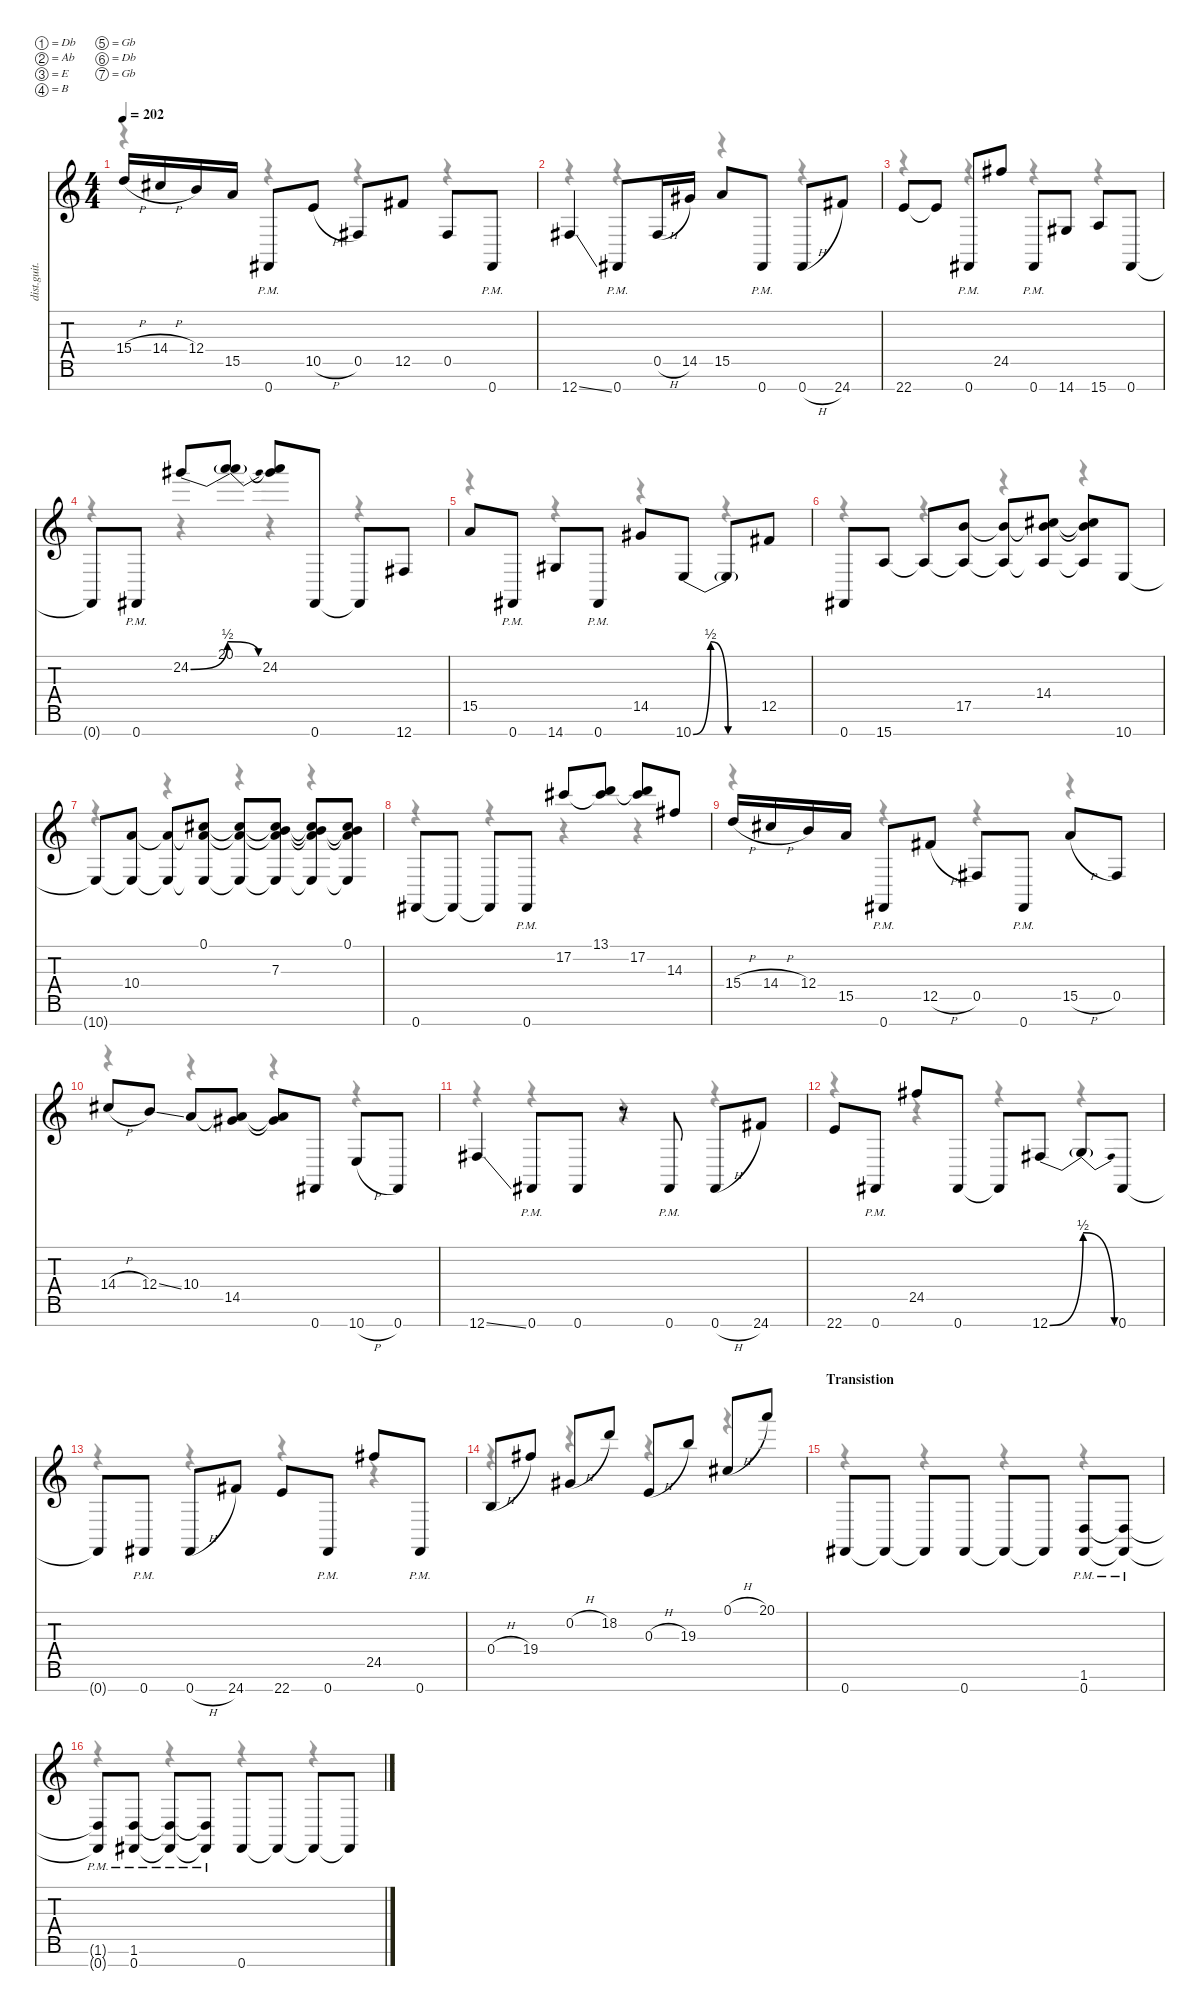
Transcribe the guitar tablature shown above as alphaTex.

\defaultSystemsLayout 4
\hideDynamics
\bracketExtendMode nobrackets
\track ("Sean Price" "dist.guit.") {instrument distortionguitar}
\staff {score tabs}
\tuning (Db4 Ab3 E3 B2 Gb2 Db2 Gb1)
\voice
\ts (4 4)
\tempo 202
\clef g2
\ks c
15.4{h}.16{dy f beam Up} 14.4{h acc #}.16{beam Up} 12.4.16{beam Up} 15.5.16{beam Up} 0.7{pm acc #}.8{beam Up} 10.5{h}.8{beam Up} 0.5{acc #}.8{beam Up} 12.5{acc #}.8{beam Up} 0.5{acc #}.8{beam Up} 0.7{pm acc #}.8{beam Up} |
12.7{ss acc #}.4{beam Up} 0.7{pm acc #}.8{beam Up} 0.5{h acc #}.16{beam Up} 14.5{acc #}.16{beam Up} 15.5.8{beam Up} 0.7{pm acc #}.8{beam Up} 0.7{h acc #}.8{beam Up} 24.7{acc #}.8{beam Up} |
22.7.8{beam Up} 22.7{t}.8{beam Up} 0.7{pm acc #}.8{beam Up} 24.5{acc #}.8{beam Up} 0.7{pm acc #}.8{beam Up} 14.7{acc #}.8{beam Up} 15.7.8{beam Up} 0.7{acc #}.8{beam Up} |
0.7{t acc #}.8{beam Up} 0.7{pm acc #}.8{beam Up} 24.2{be (bend 0 0 60 2) acc #}.8{beam Up} (20.1 24.2{be (release 0 2 60 0) t}).8{beam Up} (20.1{t} 24.2{acc #}).8{beam Up} 0.7{acc #}.8{beam Up} 0.7{t acc #}.8{beam Up} 12.7{acc #}.8{beam Up} |
15.5.8{beam Up} 0.7{pm acc #}.8{beam Up} 14.7{acc #}.8{beam Up} 0.7{pm acc #}.8{beam Up} 14.5{acc #}.8{beam Up} 10.7{be (bendrelease 0 0 30 2 30 2 60 0)}.8{beam Up} 10.7{be (hold 0 0 60 0) t}.8{beam Up} 12.5{acc #}.8{beam Up} |
0.7{acc #}.8{beam Up} 15.7.8{beam Up} 15.7{t}.8{beam Up} (17.5 15.7{t}).8{beam Up} (17.5{t} 15.7{t}).8{beam Up} (14.4{acc #} 17.5{t} 15.7{t}).8{beam Up} (14.4{t acc #} 17.5{t} 15.7{t}).8{beam Up} 10.7.8{beam Up} |
10.7{t}.8{beam Up} (10.4 10.7{t}).8{beam Up} (10.4{t} 10.7{t}).8{beam Up} (0.1{acc #} 10.4{t} 10.7{t}).8{beam Up} (0.1{t acc #} 10.4{t} 10.7{t}).8{beam Up} (0.1{t acc #} 7.3 10.4{t} 10.7{t}).8{beam Up} (0.1{t acc #} 7.3{t} 10.4{t} 10.7{t}).8{beam Up} (0.1{acc #} 7.3{t} 10.4{t} 10.7{t}).8{beam Up} |
0.7{acc #}.8{beam Up} 0.7{t acc #}.8{beam Up} 0.7{t acc #}.8{beam Up} 0.7{pm acc #}.8{beam Up} 17.2{acc #}.8{beam Up} (13.1 17.2{t acc #}).8{beam Up} (13.1{t} 17.2{acc #}).8{beam Up} 14.3{acc #}.8{beam Up} |
15.4{h}.16{beam Up} 14.4{h acc #}.16{beam Up} 12.4.16{beam Up} 15.5.16{beam Up} 0.7{pm acc #}.8{beam Up} 12.5{h acc #}.8{beam Up} 0.5{acc #}.8{beam Up} 0.7{pm acc #}.8{beam Up} 15.5{h}.8{beam Up} 0.5{acc #}.8{beam Up} |
14.4{h acc #}.8{beam Up} 12.4{ss}.8{beam Up} 10.4.8{beam Up} (10.4{t} 14.5{acc #}).8{beam Up} (10.4{t} 14.5{t acc #}).8{beam Up} 0.7{acc #}.8{beam Up} 10.7{h}.8{beam Up} 0.7{acc #}.8{beam Up} |
12.7{ss acc #}.4{beam Up} 0.7{pm acc #}.8{beam Up} 0.7{acc #}.8{beam Up} r.8{beam Up} 0.7{pm acc #}.8{beam Up} 0.7{h acc #}.8{beam Up} 24.7{acc #}.8{beam Up} |
22.7.8{beam Up} 0.7{pm acc #}.8{beam Up} 24.5{acc #}.8{beam Up} 0.7{acc #}.8{beam Up} 0.7{t acc #}.8{beam Up} 12.7{be (bend 0 0 60 2) acc #}.8{beam Up} 12.7{be (release 0 2 60 0) t}.8{beam Up} 0.7{acc #}.8{beam Up} |
0.7{t acc #}.8{beam Up} 0.7{pm acc #}.8{beam Up} 0.7{h acc #}.8{beam Up} 24.7{acc #}.8{beam Up} 22.7.8{beam Up} 0.7{pm acc #}.8{beam Up} 24.5{acc #}.8{beam Up} 0.7{pm acc #}.8{beam Up} |
0.4{h}.8{beam Up} 19.4{acc #}.8{beam Up} 0.2{h acc #}.8{beam Up} 18.2.8{beam Up} 0.3{h}.8{beam Up} 19.3.8{beam Up} 0.1{h acc #}.8{beam Up} 20.1.8{beam Up} |
\section ("" "Transistion")
0.7{acc #}.8{beam Up} 0.7{t acc #}.8{beam Up} 0.7{t acc #}.8{beam Up} 0.7{acc #}.8{beam Up} 0.7{t acc #}.8{beam Up} 0.7{t acc #}.8{beam Up} (1.6{pm} 0.7{pm acc #}).8{beam Up} (1.6{pm t} 0.7{pm t acc #}).8{beam Up} |
(1.6{pm t} 0.7{pm t acc #}).8{beam Up} (1.6{pm} 0.7{pm acc #}).8{beam Up} (1.6{pm t} 0.7{pm t acc #}).8{beam Up} (1.6{pm t} 0.7{pm t acc #}).8{beam Up} 0.7{acc #}.8{beam Up} 0.7{t acc #}.8{beam Up} 0.7{t acc #}.8{beam Up} 0.7{t acc #}.8{beam Up}
\voice
\clef g2
\ottava regular
\simile none
\ks c
r.4{dy mf beam Down} r.4{beam Down} r.4{beam Down} r.4{beam Down} |
r.4{beam Down} r.4{beam Down} r.4{beam Down} r.4{beam Down} |
r.4{beam Down} r.4{beam Down} r.4{beam Down} r.4{beam Down} |
r.4{beam Down} r.4{beam Down} r.4{beam Down} r.4{beam Down} |
r.4{beam Down} r.4{beam Down} r.4{beam Down} r.4{beam Down} |
r.4{beam Down} r.4{beam Down} r.4{beam Down} r.4{beam Down} |
r.4{beam Down} r.4{beam Down} r.4{beam Down} r.4{beam Down} |
r.4{beam Down} r.4{beam Down} r.4{beam Down} r.4{beam Down} |
r.4{beam Down} r.4{beam Down} r.4{beam Down} r.4{beam Down} |
r.4{beam Down} r.4{beam Down} r.4{beam Down} r.4{beam Down} |
r.4{beam Down} r.4{beam Down} r.4{beam Down} r.4{beam Down} |
r.4{beam Down} r.4{beam Down} r.4{beam Down} r.4{beam Down} |
r.4{beam Down} r.4{beam Down} r.4{beam Down} r.4{beam Down} |
r.4{beam Down} r.4{beam Down} r.4{beam Down} r.4{beam Down} |
r.4{beam Down} r.4{beam Down} r.4{beam Down} r.4{beam Down} |
r.4{beam Down} r.4{beam Down} r.4{beam Down} r.4{beam Down}
